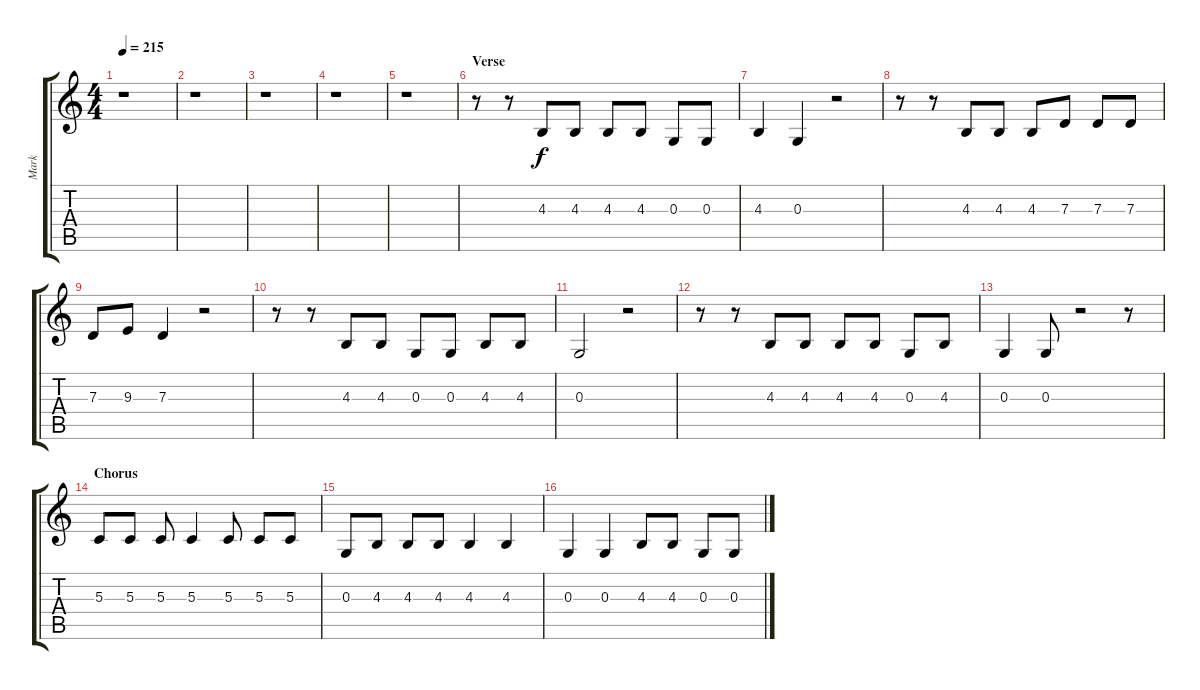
\track ("Mark" "Mark") {instrument percussiveorgan}
\staff {score tabs}
\tuning (E4 B3 G3 D3 A2 E2) {hide}
\ts (4 4)
\tempo 215
\clef g2
\ks c
r.1{dy f} |
r.1 |
r.1 |
r.1 |
r.1 |
\section ("" "Verse")
r.8 r.8 4.3.8 4.3.8 4.3.8 4.3.8 0.3.8 0.3.8 |
4.3.4 0.3.4 r.2 |
r.8 r.8 4.3.8 4.3.8 4.3.8 7.3.8 7.3.8 7.3.8 |
7.3.8 9.3.8 7.3.4 r.2 |
r.8 r.8 4.3.8 4.3.8 0.3.8 0.3.8 4.3.8 4.3.8 |
0.3.2 r.2 |
r.8 r.8 4.3.8 4.3.8 4.3.8 4.3.8 0.3.8 4.3.8 |
0.3.4 0.3.8 r.2 r.8 |
\section ("" "Chorus")
5.3.8 5.3.8 5.3.8 5.3.4 5.3.8 5.3.8 5.3.8 |
0.3.8 4.3.8 4.3.8 4.3.8 4.3.4 4.3.4 |
0.3.4 0.3.4 4.3.8 4.3.8 0.3.8 0.3.8
